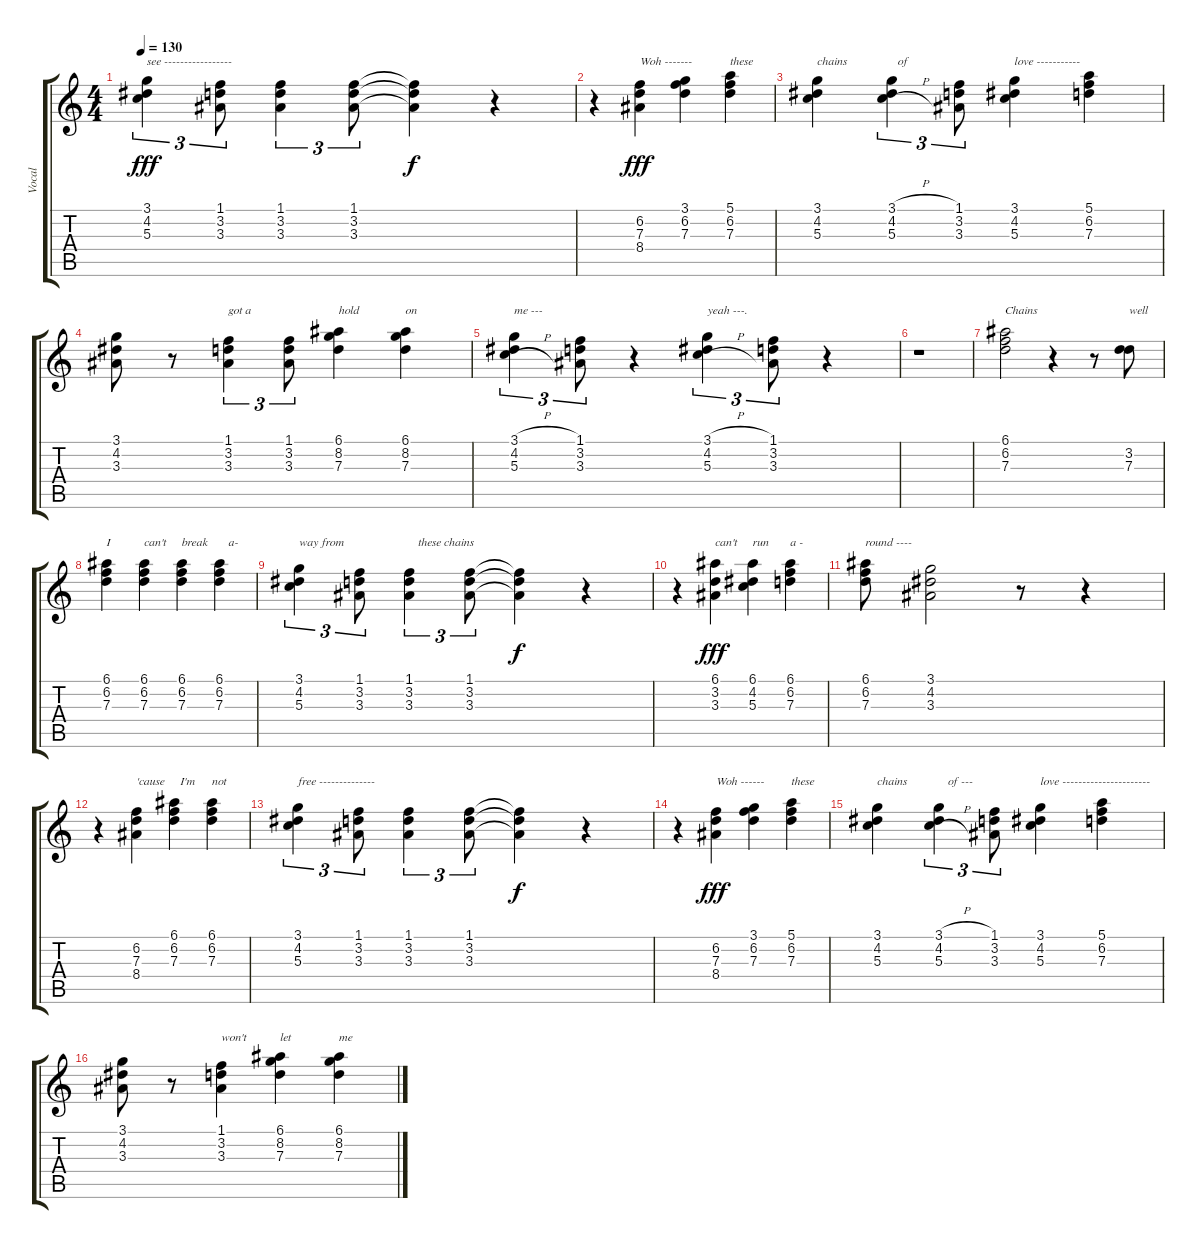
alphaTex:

\track ("Vocal" "Vocal") {instrument acousticguitarnylon}
\staff {score tabs}
\tuning (E4 B3 G3 D3 A2 E2) {hide}
\ts (4 4)
\tempo 130
\clef g2
\ks c
(3.1 4.2 5.3).4{tu (3 2) txt "see -----------------" dy fff} (1.1 3.2 3.3).8{tu (3 2)} (1.1 3.2 3.3).4{tu (3 2)} (1.1 3.2 3.3).8{tu (3 2)} (1.1{t} 3.2{t} 3.3{t}).4{dy f} r.4 |
r.4 (6.2 7.3 8.4).4{txt "Woh -------" dy fff} (3.1 6.2 7.3).4 (5.1 6.2 7.3).4{txt "these"} |
(3.1 4.2 5.3).4{txt "chains"} (3.1{h} 4.2{h} 5.3{h}).4{tu (3 2) txt "  of"} (1.1 3.2 3.3).8{tu (3 2)} (3.1 4.2 5.3).4{txt "love -----------"} (5.1 6.2 7.3).4 |
(3.1 4.2 3.3).8 r.8 (1.1 3.2 3.3).4{tu (3 2) txt "got a"} (1.1 3.2 3.3).8{tu (3 2)} (6.1 8.2 7.3).4{txt "hold"} (6.1 8.2 7.3).4{txt "on"} |
(3.1{h} 4.2{h} 5.3{h}).4{tu (3 2) txt "me ---"} (1.1 3.2 3.3).8{tu (3 2)} r.4 (3.1{h} 4.2{h} 5.3{h}).4{tu (3 2) txt "yeah ---."} (1.1 3.2 3.3).8{tu (3 2)} r.4 |
r.1 |
(6.1 6.2 7.3).2{txt "Chains"} r.4 r.8 (3.2 7.3).8{txt "well"} |
(6.1 6.2 7.3).4{txt "I"} (6.1 6.2 7.3).4{txt "can't"} (6.1 6.2 7.3).4{txt "break"} (6.1 6.2 7.3).4{txt "   a-"} |
(3.1 4.2 5.3).4{tu (3 2) txt "way from"} (1.1 3.2 3.3).8{tu (3 2)} (1.1 3.2 3.3).4{tu (3 2) txt "   these chains"} (1.1 3.2 3.3).8{tu (3 2)} (1.1{t} 3.2{t} 3.3{t}).4{dy f} r.4 |
r.4 (6.1 3.2 3.3).4{txt "can't" dy fff} (6.1 4.2 5.3).4{txt "run"} (6.1 6.2 7.3).4{txt "a -"} |
(6.1 6.2 7.3).8{txt "round ----"} (3.1 4.2 3.3).2 r.8 r.4 |
r.4 (6.2 7.3 8.4).4{txt "'cause"} (6.1 6.2 7.3).4{txt "  I'm"} (6.1 6.2 7.3).4{txt "not"} |
(3.1 4.2 5.3).4{tu (3 2) txt "free --------------"} (1.1 3.2 3.3).8{tu (3 2)} (1.1 3.2 3.3).4{tu (3 2)} (1.1 3.2 3.3).8{tu (3 2)} (1.1{t} 3.2{t} 3.3{t}).4{dy f} r.4 |
r.4 (6.2 7.3 8.4).4{txt "Woh ------" dy fff} (3.1 6.2 7.3).4 (5.1 6.2 7.3).4{txt "these"} |
(3.1 4.2 5.3).4{txt "chains"} (3.1{h} 4.2{h} 5.3{h}).4{tu (3 2) txt "   of ---"} (1.1 3.2 3.3).8{tu (3 2)} (3.1 4.2 5.3).4{txt "love ----------------------"} (5.1 6.2 7.3).4 |
(3.1 4.2 3.3).8 r.8 (1.1 3.2 3.3).4{txt "won't"} (6.1 8.2 7.3).4{txt "let"} (6.1 8.2 7.3).4{txt "me"}
